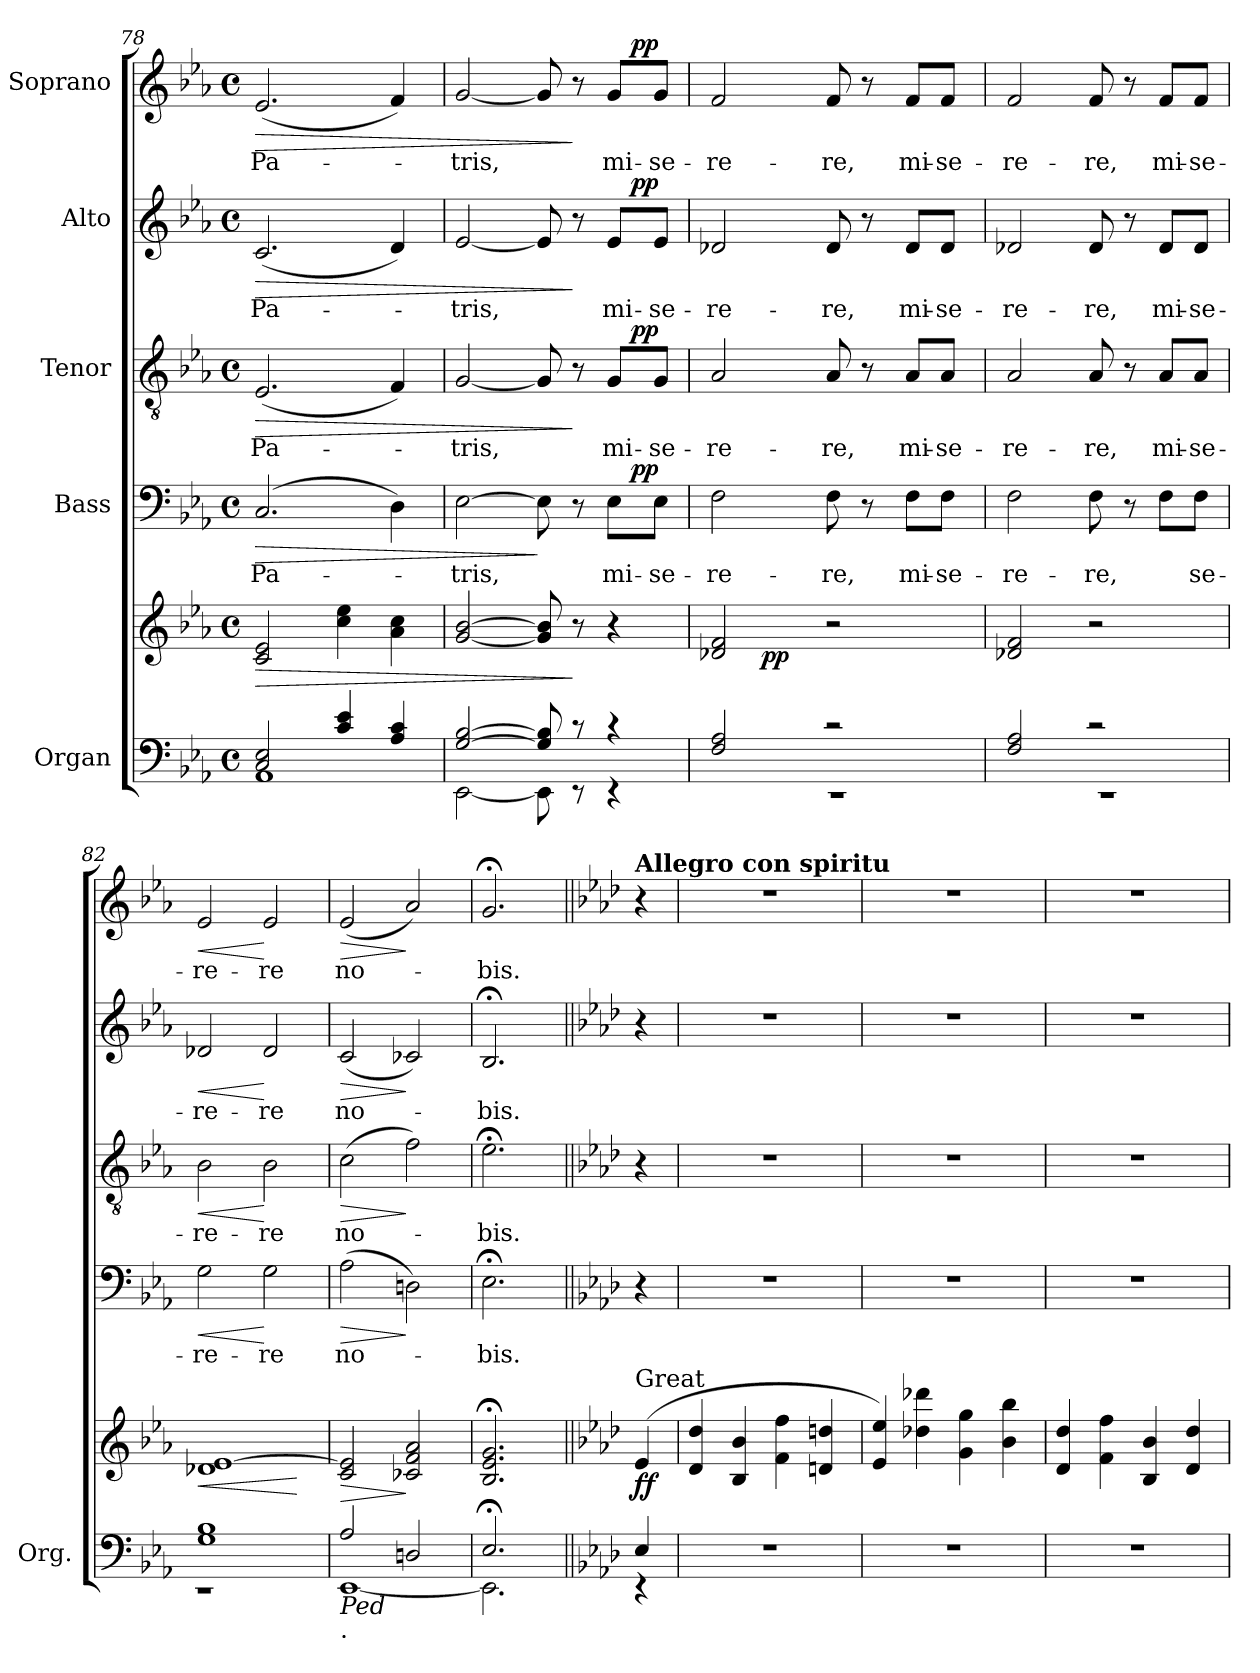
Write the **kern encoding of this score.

**kern	**kern	**dynam	**kern	**text	**dynam	**kern	**text	**dynam	**kern	**text	**dynam	**kern	**text	**dynam
*part5	*part5	*part5	*part4	*part4	*part4	*part3	*part3	*part3	*part2	*part2	*part2	*part1	*part1	*part1
*staff6	*staff5	*staff5/6	*staff4	*staff4	*staff4	*staff3	*staff3	*staff3	*staff2	*staff2	*staff2	*staff1	*staff1	*staff1
*I"Organ	*	*	*I"Bass	*	*	*I"Tenor	*	*	*I"Alto	*	*	*I"Soprano	*	*
*I'Org.	*	*	*	*	*	*	*	*	*	*	*	*	*	*
*clefF4	*clefG2	*	*clefF4	*	*	*clefGv2	*	*	*clefG2	*	*	*clefG2	*	*
*k[b-e-a-]	*k[b-e-a-]	*	*k[b-e-a-]	*	*	*k[b-e-a-]	*	*	*k[b-e-a-]	*	*	*k[b-e-a-]	*	*
*E-:	*E-:	*	*E-:	*	*	*E-:	*	*	*E-:	*	*	*E-:	*	*
*M4/4	*M4/4	*	*M4/4	*	*	*M4/4	*	*	*M4/4	*	*	*M4/4	*	*
*met(c)	*met(c)	*	*met(c)	*	*	*met(c)	*	*	*met(c)	*	*	*met(c)	*	*
=78	=78	=78	=78	=78	=78	=78	=78	=78	=78	=78	=78	=78	=78	=78
*^	*	*	*	*	*	*	*	*	*	*	*	*	*	*
!	!	!	!LO:HP:b	!	!LO:LY:b	!LO:HP:b	!	!LO:LY:b	!LO:HP:b	!	!LO:LY:b	!LO:HP:b	!	!LO:LY:b	!LO:HP:b
2C/ 2E-/	1AA-	2c/ 2e-/	>	(>2.C/	Pa-	>	(<2.E-/	Pa-	>	(<2.c/	Pa-	>	(<2.e-/	Pa-	>
4c/ 4e-/	.	4cc\ 4ee-\	.	.	.	.	.	.	.	.	.	.	.	.	.
4A-/ 4c/	.	4a-\ 4cc\	.	4D\)	.	.	4F/)	.	.	4d/)	.	.	4f/)	.	.
!!LO:LB:g=z
=79	=79	=79	=79	=79	=79	=79	=79	=79	=79	=79	=79	=79	=79	=79	=79
!	!	!	!	!	!LO:LY:b	!	!	!LO:LY:b	!	!	!LO:LY:b	!	!	!LO:LY:b	!
*	*	*	*	*^	*	*	*^	*	*	*^	*	*	*^	*	*
[>2G/ [>2B-/	[<2EE-\	[2g/ [2b-/	.	[2E-\	2ryy	-tris,	.	[2G/	2ryy	-tris,	.	[2e-/	2ryy	-tris,	.	[2g/	2ryy	-tris,	.
8G/] 8B-/]	8EE-\]	8g/] 8b-/]	.	8E-\]	4ryy	.	]	8G/]	4ryy	.	.	8e-/]	4ryy	.	.	8g/]	4ryy	.	.
8rc	8rEE	8r	]	8r	.	.	.	8r	.	.	]	8r	.	.	]	8r	.	.	]
!	!	!	!	!	!	!LO:LY:b	!	!	!	!LO:LY:b	!	!	!	!LO:LY:b	!	!	!	!LO:LY:b	!
4rc	4rEE	4r	.	8E-\L	16ryy	mi-	.	8G/L	16ryy	mi-	.	8e-/L	16ryy	mi-	.	8g/L	16ryy	mi-	.
!	!	!	!	!	!	!	!LO:DY:a	!	!	!	!LO:DY:a	!	!	!	!LO:DY:a	!	!	!	!LO:DY:a
.	.	.	.	.	8.ryy	.	pp	.	8.ryy	.	pp	.	8.ryy	.	pp	.	8.ryy	.	pp
!	!	!	!	!	!	!LO:LY:b	!	!	!	!LO:LY:b	!	!	!	!LO:LY:b	!	!	!	!LO:LY:b	!
.	.	.	.	8E-\J	.	-se-	.	8G/J	.	-se-	.	8e-/J	.	-se-	.	8g/J	.	-se-	.
=80	=80	=80	=80	=80	=80	=80	=80	=80	=80	=80	=80	=80	=80	=80	=80	=80	=80	=80	=80
!	!	!	!	!	!	!LO:LY:b	!	!	!	!LO:LY:b	!	!	!	!LO:LY:b	!	!	!	!LO:LY:b	!
*	*	*	*	*v	*v	*	*	*	*	*	*	*v	*v	*	*	*v	*v	*	*
*	*	*^	*	*	*	*	*v	*v	*	*	*	*	*	*	*	*
2F/ 2A-/	1rEE	2d-X/ 2f/	8ryy	.	2F\	-re-	.	2A-/	-re-	.	2d-X/	-re-	.	2f/	-re-	.
.	.	.	32ryy	.	.	.	.	.	.	.	.	.	.	.	.	.
!	!	!	!	!LO:DY:b	!	!	!	!	!	!	!	!	!	!	!	!
.	.	.	2ryy	pp	.	.	.	.	.	.	.	.	.	.	.	.
!	!	!	!	!	!	!LO:LY:b	!	!	!LO:LY:b	!	!	!LO:LY:b	!	!	!LO:LY:b	!
2rc	.	2r	.	.	8F\	-re,	.	8A-/	-re,	.	8d-/	-re,	.	8f/	-re,	.
.	.	.	.	.	8r	.	.	8r	.	.	8r	.	.	8r	.	.
.	.	.	4ryy	.	.	.	.	.	.	.	.	.	.	.	.	.
!	!	!	!	!	!	!LO:LY:b	!	!	!LO:LY:b	!	!	!LO:LY:b	!	!	!LO:LY:b	!
.	.	.	.	.	8F\L	mi-	.	8A-/L	mi-	.	8d-/L	mi-	.	8f/L	mi-	.
!	!	!	!	!	!	!LO:LY:b	!	!	!LO:LY:b	!	!	!LO:LY:b	!	!	!LO:LY:b	!
.	.	.	.	.	8F\J	-se-	.	8A-/J	-se-	.	8d-/J	-se-	.	8f/J	-se-	.
.	.	.	16.ryy	.	.	.	.	.	.	.	.	.	.	.	.	.
=81	=81	=81	=81	=81	=81	=81	=81	=81	=81	=81	=81	=81	=81	=81	=81	=81
!	!	!	!	!	!	!LO:LY:b	!	!	!LO:LY:b	!	!	!LO:LY:b	!	!	!LO:LY:b	!
*	*	*v	*v	*	*	*	*	*	*	*	*	*	*	*	*	*
2F/ 2A-/	1rEE	2d-X/ 2f/	.	2F\	-re-	.	2A-/	-re-	.	2d-X/	-re-	.	2f/	-re-	.
!	!	!	!	!	!LO:LY:b	!	!	!LO:LY:b	!	!	!LO:LY:b	!	!	!LO:LY:b	!
2rc	.	2r	.	8F\	-re,	.	8A-/	-re,	.	8d-/	-re,	.	8f/	-re,	.
!	!	!	!	!	!LO:LY:b	!	!	!	!	!	!	!	!	!	!
.	.	.	.	8r	mi-	.	8r	.	.	8r	.	.	8r	.	.
!	!	!	!	!	!	!	!	!LO:LY:b	!	!	!LO:LY:b	!	!	!LO:LY:b	!
.	.	.	.	8F\L	.	.	8A-/L	mi-	.	8d-/L	mi-	.	8f/L	mi-	.
!	!	!	!	!	!LO:LY:b	!	!	!LO:LY:b	!	!	!LO:LY:b	!	!	!LO:LY:b	!
.	.	.	.	8F\J	-se-	.	8A-/J	-se-	.	8d-/J	-se-	.	8f/J	-se-	.
=82	=82	=82	=82	=82	=82	=82	=82	=82	=82	=82	=82	=82	=82	=82	=82
!	!	!	!LO:HP:b	!	!LO:LY:b	!LO:HP:b	!	!LO:LY:b	!LO:HP:b	!	!LO:LY:b	!LO:HP:b	!	!LO:LY:b	!LO:HP:b
1G 1B-	1rEE	1d-X [>1e-	<	2G\	-re-	<	2B-\	-re-	<	2d-X/	-re-	<	2e-/	-re-	<
!	!	!	!	!	!LO:LY:b	!	!	!LO:LY:b	!	!	!LO:LY:b	!	!	!LO:LY:b	!
.	.	.	.	2G\	-re	[	2B-\	-re	[	2d-/	-re	[	2e-/	-re	[
*v	*v	*	*	*	*	*	*	*	*	*	*	*	*	*	*
.	.	[	.	.	.	.	.	.	.	.	.	.	.	.
=83	=83	=83	=83	=83	=83	=83	=83	=83	=83	=83	=83	=83	=83	=83
*^	*	*	*	*	*	*	*	*	*	*	*	*	*	*
!LO:TX:b:i:t=Ped	!	!	!	!	!	!	!	!	!	!	!	!	!	!	!
!LO:TX:b:t=.	!	!	!	!	!	!	!	!	!	!	!	!	!	!	!
!	!	!	!LO:HP:b	!	!LO:LY:b	!LO:HP:b	!	!LO:LY:b	!LO:HP:b	!	!LO:LY:b	!LO:HP:b	!	!LO:LY:b	!LO:HP:b
2A-/	[<1EE-	2c/ 2e-/]	>	(>2A-\	no-	>	(>2c\	no-	>	(<2c/	no-	>	(<2e-/	no-	>
2Dn/	.	2c-X/ 2f/ 2a-/	]	2Dn\)	.	]	2f\)	.	]	2c-X/)	.	]	2a-/)	.	]
=84	=84	=84	=84	=84	=84	=84	=84	=84	=84	=84	=84	=84	=84	=84	=84
!	!	!	!	!	!LO:LY:b	!	!	!LO:LY:b	!	!	!LO:LY:b	!	!	!LO:LY:b	!
2.E-;</	2.EE-\]	2.B-/;< 2.e-/;< 2.g/;<	.	2.E-;<\	-bis.	.	2.e-;<\	-bis.	.	2.B-;</	-bis.	.	2.g;</	-bis.	.
!!LO:PB:g=z
=85||	=85||	=85||	=85||	=85||	=85||	=85||	=85||	=85||	=85||	=85||	=85||	=85||	=85||	=85||	=85||
*k[b-e-a-d-]	*	*k[b-e-a-d-]	*	*k[b-e-a-d-]	*	*	*k[b-e-a-d-]	*	*	*k[b-e-a-d-]	*	*	*k[b-e-a-d-]	*	*
*A-:	*	*A-:	*	*A-:	*	*	*A-:	*	*	*A-:	*	*	*A-:	*	*
!	!	!	!	!	!	!	!	!	!	!	!	!	!LO:TX:a:B:t=Allegro con spiritu	!	!
!	!	!LO:TX:a:t=Great	!	!	!	!	!	!	!	!	!	!	!	!	!
!	!	!	!LO:DY:b	!	!	!	!	!	!	!	!	!	!	!	!
4E-/	4rEE	(>4e-/	ff	4r	.	.	4r	.	.	4r	.	.	4r	.	.
*v	*v	*	*	*	*	*	*	*	*	*	*	*	*	*	*
=86	=86	=86	=86	=86	=86	=86	=86	=86	=86	=86	=86	=86	=86	=86
1r	4d-/ 4dd-/	.	1r	.	.	1r	.	.	1r	.	.	1r	.	.
.	4B-/ 4b-/	.	.	.	.	.	.	.	.	.	.	.	.	.
.	4f\ 4ff\	.	.	.	.	.	.	.	.	.	.	.	.	.
.	4dn/ 4ddn/	.	.	.	.	.	.	.	.	.	.	.	.	.
=87	=87	=87	=87	=87	=87	=87	=87	=87	=87	=87	=87	=87	=87	=87
1r	4e-/ 4ee-/)	.	1r	.	.	1r	.	.	1r	.	.	1r	.	.
.	4dd-X\ 4ddd-X\	.	.	.	.	.	.	.	.	.	.	.	.	.
.	4g\ 4gg\	.	.	.	.	.	.	.	.	.	.	.	.	.
.	4b-\ 4bb-\	.	.	.	.	.	.	.	.	.	.	.	.	.
=88	=88	=88	=88	=88	=88	=88	=88	=88	=88	=88	=88	=88	=88	=88
1r	4d-/ 4dd-/	.	1r	.	.	1r	.	.	1r	.	.	1r	.	.
.	4f\ 4ff\	.	.	.	.	.	.	.	.	.	.	.	.	.
.	4B-/ 4b-/	.	.	.	.	.	.	.	.	.	.	.	.	.
.	4d-/ 4dd-/	.	.	.	.	.	.	.	.	.	.	.	.	.
=	=	=	=	=	=	=	=	=	=	=	=	=	=	=
*-	*-	*-	*-	*-	*-	*-	*-	*-	*-	*-	*-	*-	*-	*-
